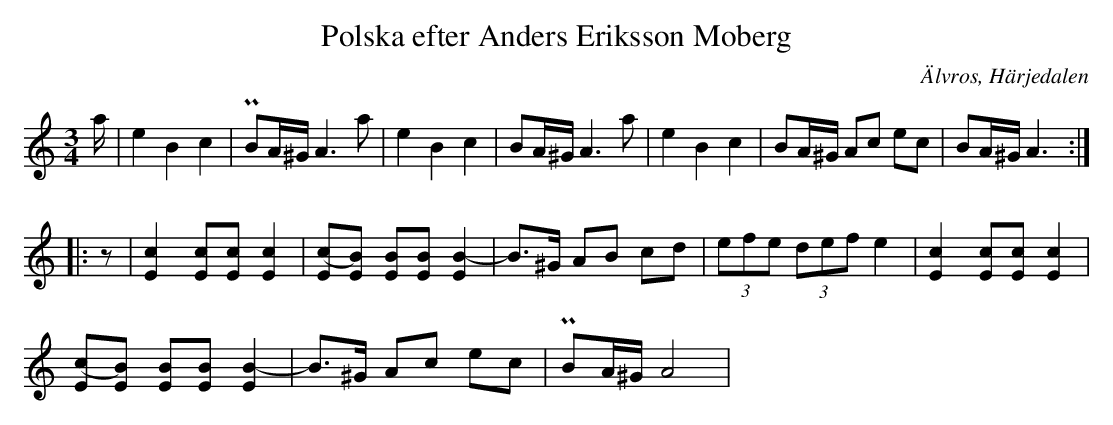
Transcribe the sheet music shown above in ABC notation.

X:1
T: Polska efter Anders Eriksson Moberg
O: Älvros, Härjedalen
M: 3/4
L: 1/16
K: Am
a | e4 B4 c4 | PB2A^G A4>a4 | e4 B4 c4 | B2A^G A4>a4 | e4 B4 c4 | B2A^G A2c2 e2c2 | B2A^G A6 ::
z2 | [E4c4] [E2c2][c2E2] [E4c4] | [(cE]2[B)E]2 [B2E2][B2E2] [B4-E4] | B2>^G2 A2B2 c2d2 | (3e2f2e2 (3d2e2f2 e4 | [E4c4] [E2c2][E2c2] [E4c4] |
[(cE]2[B)E]2 [E2B2][B2E2] [B4-E4] | B2>^G2 A2c2 e2c2 | PB2A^G A8 |
